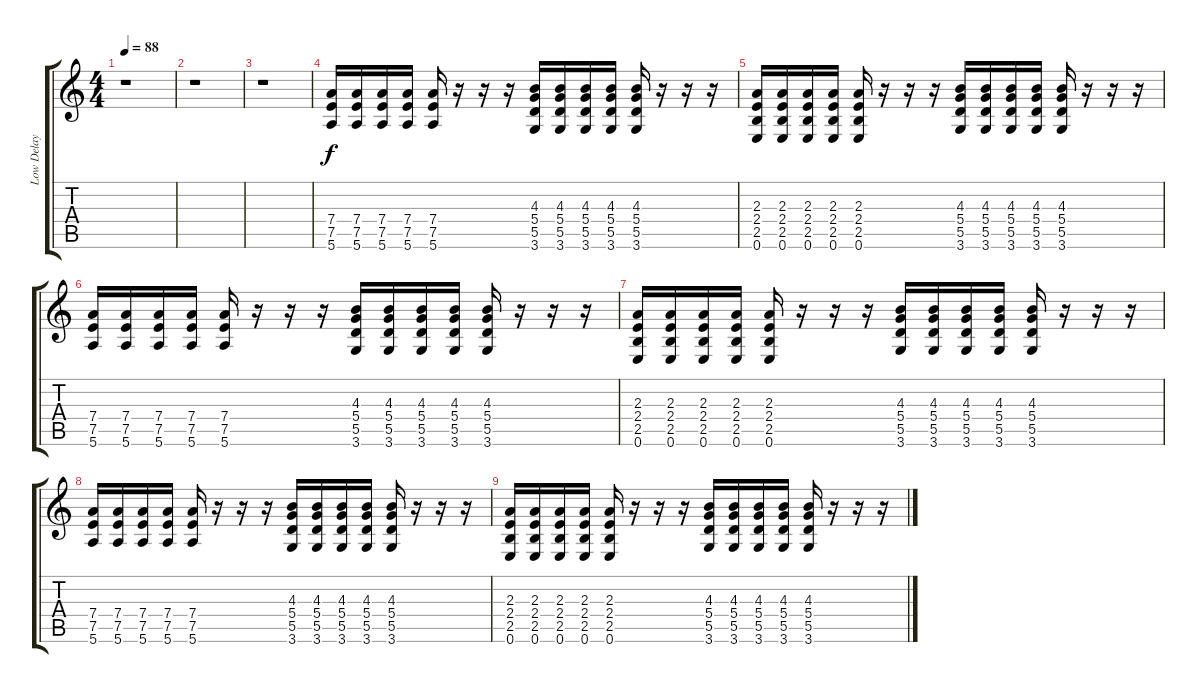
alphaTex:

\track ("Low Delay" "Low Delay") {instrument overdrivenguitar}
\staff {score tabs}
\tuning (E4 B3 G3 D3 A2 E2) {hide}
\ts (4 4)
\tempo 88
\clef g2
\ks c
r.1{dy mp} |
r.1 |
r.1 |
(7.4 7.5 5.6).16{dy f instrument overdrivenguitar} (7.4 7.5 5.6).16 (7.4 7.5 5.6).16 (7.4 7.5 5.6).16 (7.4 7.5 5.6).16 r.16 r.16 r.16 (4.3 5.4 5.5 3.6).16 (4.3 5.4 5.5 3.6).16 (4.3 5.4 5.5 3.6).16 (4.3 5.4 5.5 3.6).16 (4.3 5.4 5.5 3.6).16 r.16 r.16 r.16 |
(2.3 2.4 2.5 0.6).16 (2.3 2.4 2.5 0.6).16 (2.3 2.4 2.5 0.6).16 (2.3 2.4 2.5 0.6).16 (2.3 2.4 2.5 0.6).16 r.16 r.16 r.16 (4.3 5.4 5.5 3.6).16 (4.3 5.4 5.5 3.6).16 (4.3 5.4 5.5 3.6).16 (4.3 5.4 5.5 3.6).16 (4.3 5.4 5.5 3.6).16 r.16 r.16 r.16 |
(7.4 7.5 5.6).16{instrument overdrivenguitar} (7.4 7.5 5.6).16 (7.4 7.5 5.6).16 (7.4 7.5 5.6).16 (7.4 7.5 5.6).16 r.16 r.16 r.16 (4.3 5.4 5.5 3.6).16 (4.3 5.4 5.5 3.6).16 (4.3 5.4 5.5 3.6).16 (4.3 5.4 5.5 3.6).16 (4.3 5.4 5.5 3.6).16 r.16 r.16 r.16 |
(2.3 2.4 2.5 0.6).16 (2.3 2.4 2.5 0.6).16 (2.3 2.4 2.5 0.6).16 (2.3 2.4 2.5 0.6).16 (2.3 2.4 2.5 0.6).16 r.16 r.16 r.16 (4.3 5.4 5.5 3.6).16 (4.3 5.4 5.5 3.6).16 (4.3 5.4 5.5 3.6).16 (4.3 5.4 5.5 3.6).16 (4.3 5.4 5.5 3.6).16 r.16 r.16 r.16 |
(7.4 7.5 5.6).16{instrument overdrivenguitar} (7.4 7.5 5.6).16 (7.4 7.5 5.6).16 (7.4 7.5 5.6).16 (7.4 7.5 5.6).16 r.16 r.16 r.16 (4.3 5.4 5.5 3.6).16 (4.3 5.4 5.5 3.6).16 (4.3 5.4 5.5 3.6).16 (4.3 5.4 5.5 3.6).16 (4.3 5.4 5.5 3.6).16 r.16 r.16 r.16 |
(2.3 2.4 2.5 0.6).16 (2.3 2.4 2.5 0.6).16 (2.3 2.4 2.5 0.6).16 (2.3 2.4 2.5 0.6).16 (2.3 2.4 2.5 0.6).16 r.16 r.16 r.16 (4.3 5.4 5.5 3.6).16 (4.3 5.4 5.5 3.6).16 (4.3 5.4 5.5 3.6).16 (4.3 5.4 5.5 3.6).16 (4.3 5.4 5.5 3.6).16 r.16 r.16 r.16
